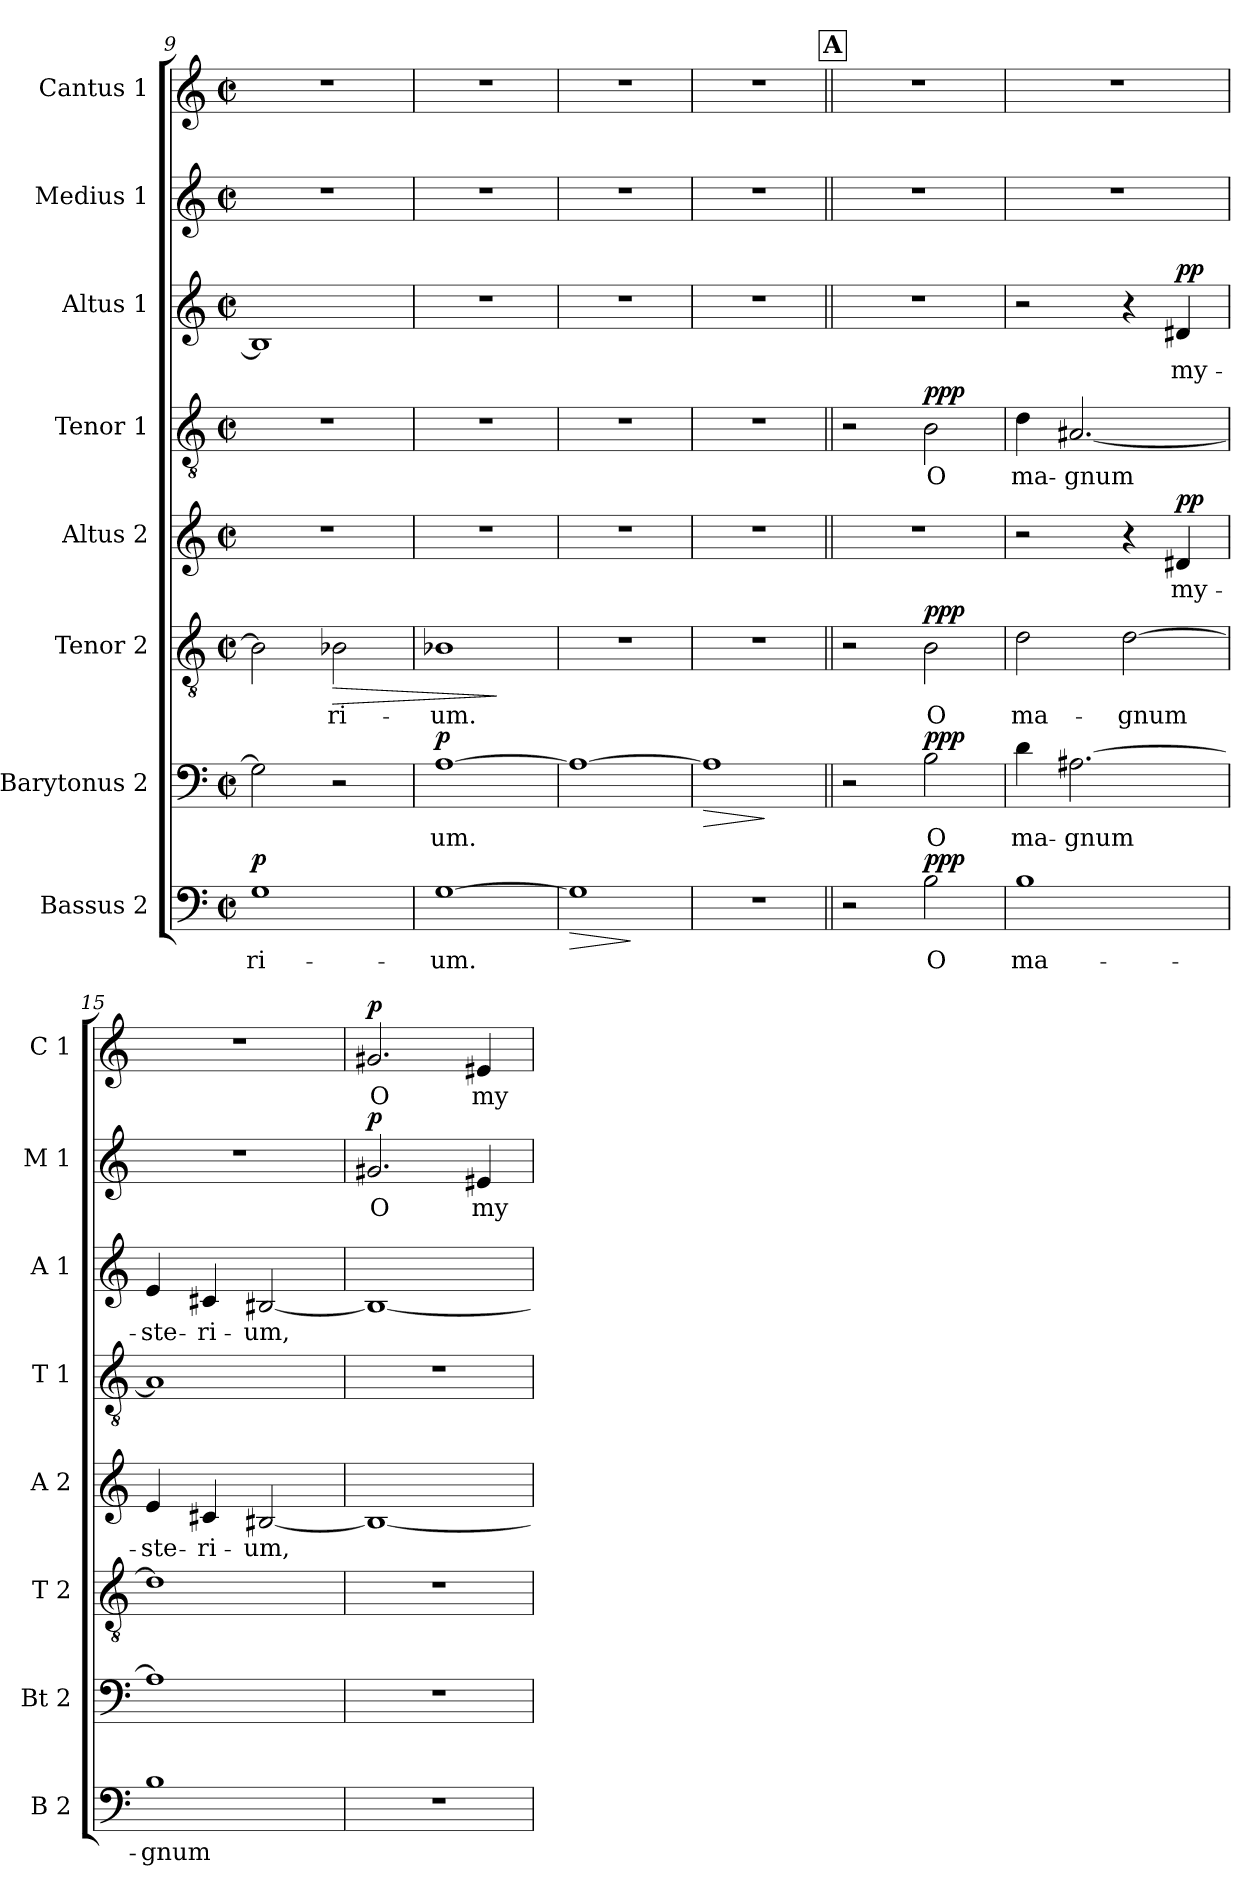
**kern	**text	**dynam	**kern	**text	**dynam	**kern	**text	**dynam	**kern	**text	**dynam	**kern	**text	**dynam	**kern	**text	**dynam	**kern	**text	**dynam	**kern	**text	**dynam
*part8	*part8	*part8	*part7	*part7	*part7	*part6	*part6	*part6	*part5	*part5	*part5	*part4	*part4	*part4	*part3	*part3	*part3	*part2	*part2	*part2	*part1	*part1	*part1
*staff8	*staff8	*staff8	*staff7	*staff7	*staff7	*staff6	*staff6	*staff6	*staff5	*staff5	*staff5	*staff4	*staff4	*staff4	*staff3	*staff3	*staff3	*staff2	*staff2	*staff2	*staff1	*staff1	*staff1
*I"Bassus 2	*	*	*I"Barytonus 2	*	*	*I"Tenor 2	*	*	*I"Altus 2	*	*	*I"Tenor 1	*	*	*I"Altus 1	*	*	*I"Medius 1	*	*	*I"Cantus 1	*	*
*I'B 2	*	*	*I'Bt 2	*	*	*I'T 2	*	*	*I'A 2	*	*	*I'T 1	*	*	*I'A 1	*	*	*I'M 1	*	*	*I'C 1	*	*
*clefF4	*	*	*clefF4	*	*	*clefGv2	*	*	*clefG2	*	*	*clefGv2	*	*	*clefG2	*	*	*clefG2	*	*	*clefG2	*	*
*k[]	*	*	*k[]	*	*	*k[]	*	*	*k[]	*	*	*k[]	*	*	*k[]	*	*	*k[]	*	*	*k[]	*	*
*C:	*	*	*C:	*	*	*C:	*	*	*C:	*	*	*C:	*	*	*C:	*	*	*C:	*	*	*C:	*	*
*M2/2	*	*	*M2/2	*	*	*M2/2	*	*	*M2/2	*	*	*M2/2	*	*	*M2/2	*	*	*M2/2	*	*	*M2/2	*	*
*met(c|)	*	*	*met(c|)	*	*	*met(c|)	*	*	*met(c|)	*	*	*met(c|)	*	*	*met(c|)	*	*	*met(c|)	*	*	*met(c|)	*	*
=9	=9	=9	=9	=9	=9	=9	=9	=9	=9	=9	=9	=9	=9	=9	=9	=9	=9	=9	=9	=9	=9	=9	=9
!	!LO:LY:b	!LO:DY:a	!	!	!	!	!	!	!	!	!	!	!	!	!	!	!	!	!	!	!	!	!
1G	ri-	p	2G#\]	.	.	2B-\]	.	.	1r	.	.	1r	.	.	1B]	.	.	1r	.	.	1r	.	.
!	!	!	!	!	!	!	!LO:LY:b	!LO:HP:b	!	!	!	!	!	!	!	!	!	!	!	!	!	!	!
.	.	.	2r	.	.	2B-X\	-ri-	>	.	.	.	.	.	.	.	.	.	.	.	.	.	.	.
=10	=10	=10	=10	=10	=10	=10	=10	=10	=10	=10	=10	=10	=10	=10	=10	=10	=10	=10	=10	=10	=10	=10	=10
!	!LO:LY:b	!	!	!LO:LY:b	!LO:DY:a	!	!LO:LY:b	!	!	!	!	!	!	!	!	!	!	!	!	!	!	!	!
[1G	-um.	.	[1A	-um.	p	1B-X	-um.	.	1r	.	.	1r	.	.	1r	.	.	1r	.	.	1r	.	.
.	.	.	.	.	.	.	.	]	.	.	.	.	.	.	.	.	.	.	.	.	.	.	.
!!LO:PB:g=z
=11	=11	=11	=11	=11	=11	=11	=11	=11	=11	=11	=11	=11	=11	=11	=11	=11	=11	=11	=11	=11	=11	=11	=11
!	!	!LO:HP:b	!	!	!	!	!	!	!	!	!	!	!	!	!	!	!	!	!	!	!	!	!
1G]	.	>	1A_	.	.	1r	.	.	1r	.	.	1r	.	.	1r	.	.	1r	.	.	1r	.	.
.	.	]	.	.	.	.	.	.	.	.	.	.	.	.	.	.	.	.	.	.	.	.	.
=12	=12	=12	=12	=12	=12	=12	=12	=12	=12	=12	=12	=12	=12	=12	=12	=12	=12	=12	=12	=12	=12	=12	=12
!	!	!	!	!	!LO:HP:b	!	!	!	!	!	!	!	!	!	!	!	!	!	!	!	!	!	!
1r	.	.	1A]	.	>	1r	.	.	1r	.	.	1r	.	.	1r	.	.	1r	.	.	1r	.	.
.	.	.	.	.	]	.	.	.	.	.	.	.	.	.	.	.	.	.	.	.	.	.	.
!!LO:REH:place=s1:a:B:fs=10.5:t=A
=13||	=13||	=13||	=13||	=13||	=13||	=13||	=13||	=13||	=13||	=13||	=13||	=13||	=13||	=13||	=13||	=13||	=13||	=13||	=13||	=13||	=13||	=13||	=13||
2r	.	.	2r	.	.	2r	.	.	1r	.	.	2r	.	.	1r	.	.	1r	.	.	1r	.	.
!	!LO:LY:b	!LO:DY:a	!	!LO:LY:b	!LO:DY:a	!	!LO:LY:b	!LO:DY:a	!	!	!	!	!LO:LY:b	!LO:DY:a	!	!	!	!	!	!	!	!	!
2B\	O	ppp	2B\	O	ppp	2B\	O	ppp	.	.	.	2B\	O	ppp	.	.	.	.	.	.	.	.	.
=14	=14	=14	=14	=14	=14	=14	=14	=14	=14	=14	=14	=14	=14	=14	=14	=14	=14	=14	=14	=14	=14	=14	=14
!	!LO:LY:b	!	!	!LO:LY:b	!	!	!LO:LY:b	!	!	!	!	!	!LO:LY:b	!	!	!	!	!	!	!	!	!	!
1B	ma-	.	4d\	ma-	.	2d\	ma-	.	2r	.	.	4d\	ma-	.	2r	.	.	1r	.	.	1r	.	.
!	!	!	!	!LO:LY:b	!	!	!	!	!	!	!	!	!LO:LY:b	!	!	!	!	!	!	!	!	!	!
.	.	.	[2.A#X\	-gnum	.	.	.	.	.	.	.	[2.A#X/	-gnum	.	.	.	.	.	.	.	.	.	.
!	!	!	!	!	!	!	!LO:LY:b	!	!	!	!	!	!	!	!	!	!	!	!	!	!	!	!
.	.	.	.	.	.	[2d\	-gnum	.	4r	.	.	.	.	.	4r	.	.	.	.	.	.	.	.
!	!	!	!	!	!	!	!	!	!	!LO:LY:b	!LO:DY:a	!	!	!	!	!LO:LY:b	!LO:DY:a	!	!	!	!	!	!
.	.	.	.	.	.	.	.	.	4d#X/	my-	pp	.	.	.	4d#X/	-my-	pp	.	.	.	.	.	.
=15	=15	=15	=15	=15	=15	=15	=15	=15	=15	=15	=15	=15	=15	=15	=15	=15	=15	=15	=15	=15	=15	=15	=15
!	!LO:LY:b	!	!	!	!	!	!	!	!	!LO:LY:b	!	!	!	!	!	!LO:LY:b	!	!	!	!	!	!	!
1B	-gnum	.	1A#]	.	.	1d]	.	.	4e/	-ste-	.	1A#]	.	.	4e/	-ste-	.	1r	.	.	1r	.	.
!	!	!	!	!	!	!	!	!	!	!LO:LY:b	!	!	!	!	!	!LO:LY:b	!	!	!	!	!	!	!
.	.	.	.	.	.	.	.	.	4c#X/	-ri-	.	.	.	.	4c#X/	-ri-	.	.	.	.	.	.	.
!	!	!	!	!	!	!	!	!	!	!LO:LY:b	!	!	!	!	!	!LO:LY:b	!	!	!	!	!	!	!
.	.	.	.	.	.	.	.	.	[2B#X/	-um,	.	.	.	.	[2B#X/	-um,	.	.	.	.	.	.	.
=16	=16	=16	=16	=16	=16	=16	=16	=16	=16	=16	=16	=16	=16	=16	=16	=16	=16	=16	=16	=16	=16	=16	=16
!	!	!	!	!	!	!	!	!	!	!	!	!	!	!	!	!	!	!	!LO:LY:b	!LO:DY:a	!	!LO:LY:b	!LO:DY:a
1r	.	.	1r	.	.	1r	.	.	1B#_	.	.	1r	.	.	1B#_	.	.	2.g#X/	O	p	2.g#X/	-O	p
!	!	!	!	!	!	!	!	!	!	!	!	!	!	!	!	!	!	!	!LO:LY:b	!	!	!LO:LY:b	!
.	.	.	.	.	.	.	.	.	.	.	.	.	.	.	.	.	.	4e#X/	my-	.	4e#X/	my-	.
=	=	=	=	=	=	=	=	=	=	=	=	=	=	=	=	=	=	=	=	=	=	=	=
*-	*-	*-	*-	*-	*-	*-	*-	*-	*-	*-	*-	*-	*-	*-	*-	*-	*-	*-	*-	*-	*-	*-	*-
